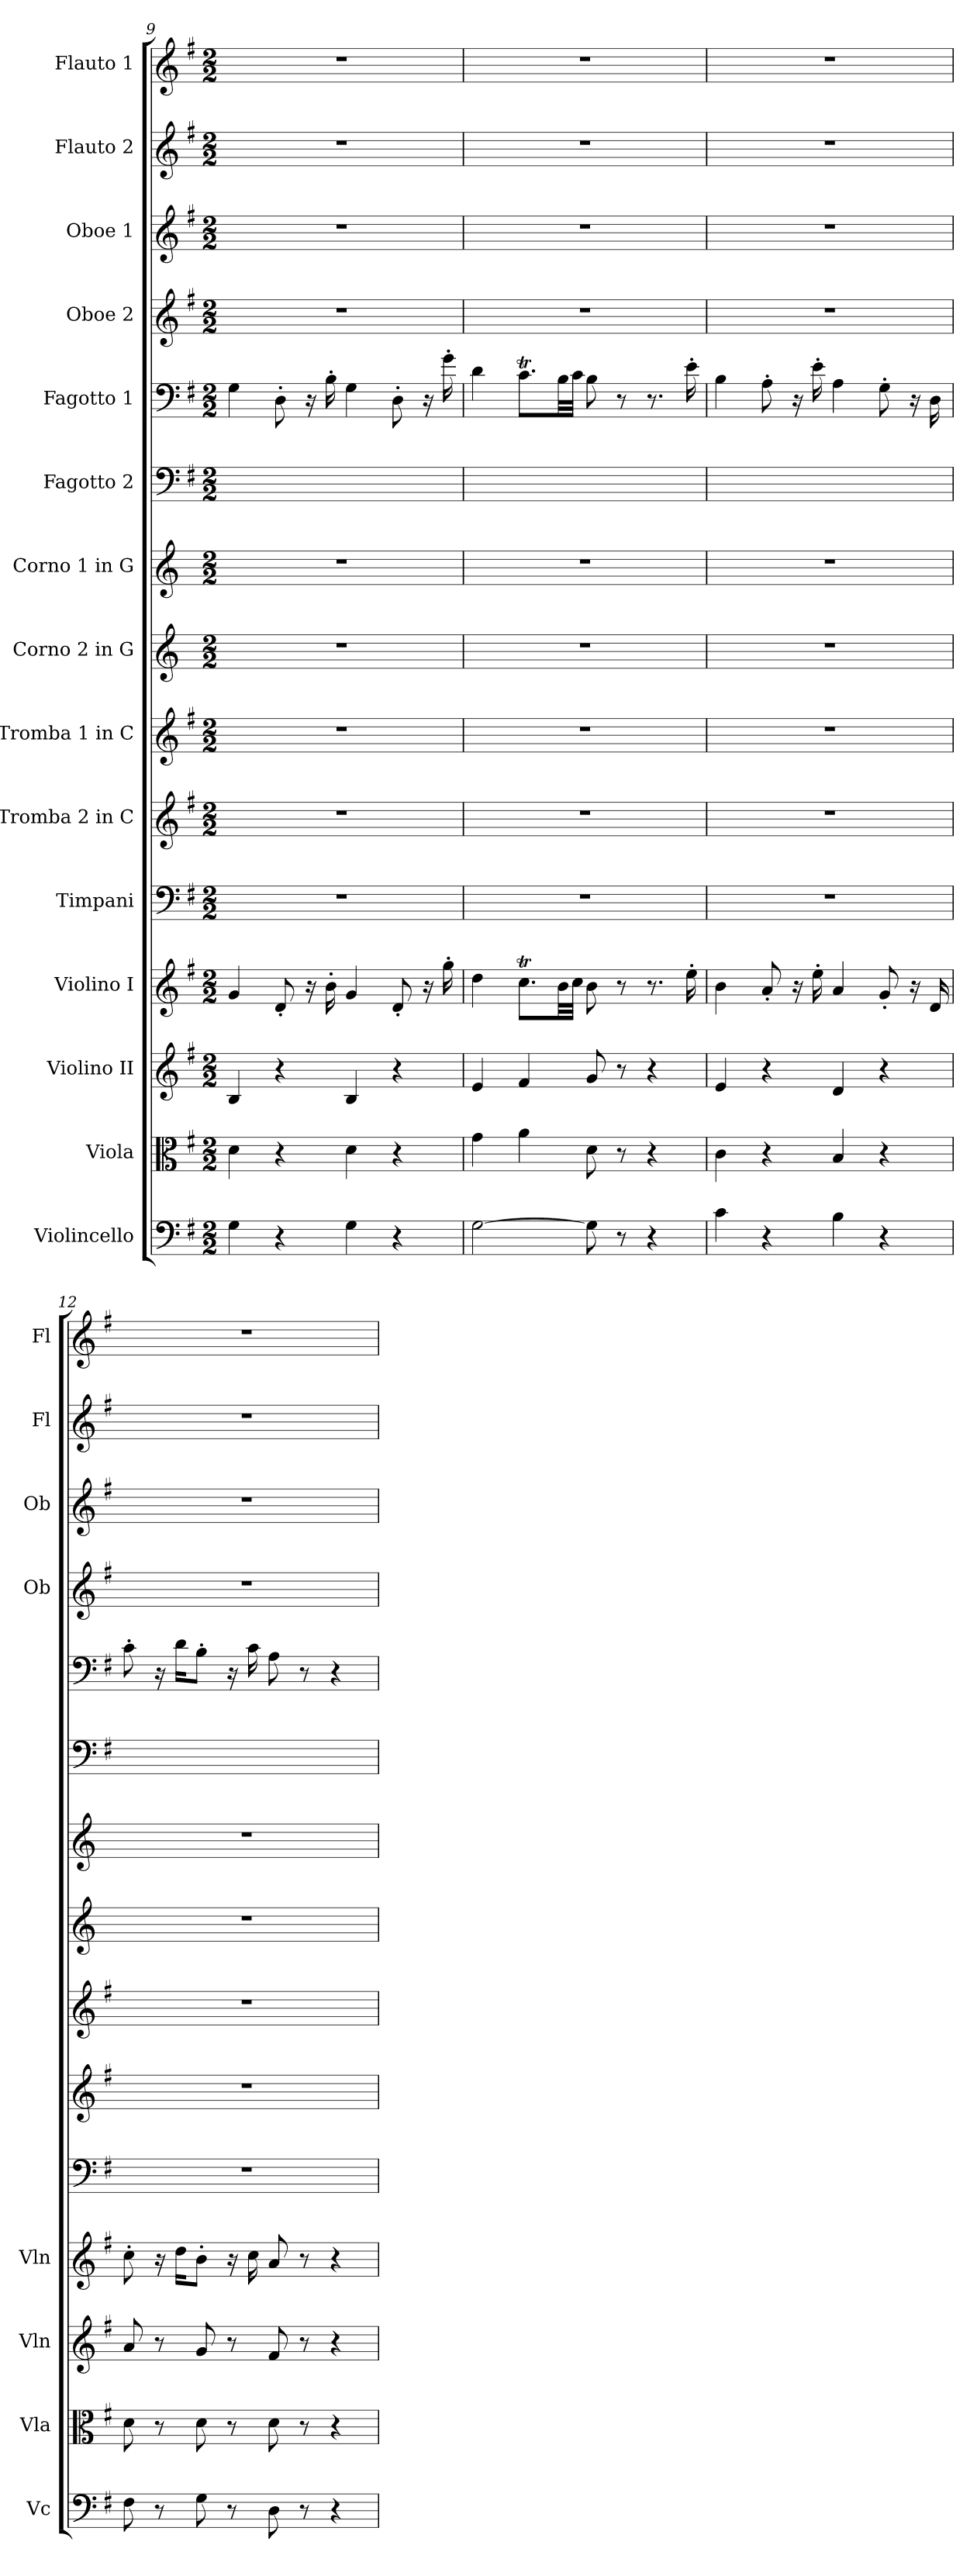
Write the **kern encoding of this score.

**kern	**kern	**kern	**kern	**kern	**kern	**kern	**kern	**kern	**kern	**kern	**kern	**kern	**kern	**kern
*part15	*part14	*part13	*part12	*part11	*part10	*part9	*part8	*part7	*part6	*part5	*part4	*part3	*part2	*part1
*staff15	*staff14	*staff13	*staff12	*staff11	*staff10	*staff9	*staff8	*staff7	*staff6	*staff5	*staff4	*staff3	*staff2	*staff1
*I"Violincello	*I"Viola	*I"Violino II	*I"Violino I	*I"Timpani	*I"Tromba 2 in C	*I"Tromba 1 in C	*I"Corno 2 in G	*I"Corno 1 in G	*I"Fagotto 2	*I"Fagotto 1	*I"Oboe 2	*I"Oboe 1	*I"Flauto 2	*I"Flauto 1
*I'Vc	*I'Vla	*I'Vln	*I'Vln	*	*	*	*	*	*	*	*I'Ob	*I'Ob	*I'Fl	*I'Fl
*clefF4	*clefC3	*clefG2	*clefG2	*clefF4	*clefG2	*clefG2	*clefG2	*clefG2	*clefF4	*clefF4	*clefG2	*clefG2	*clefG2	*clefG2
*	*	*	*	*	*ITrd1c2	*ITrd1c2	*ITrd-4c-7	*ITrd-4c-7	*	*	*	*	*	*
*k[f#]	*k[f#]	*k[f#]	*k[f#]	*k[f#]	*k[b-]	*k[b-]	*k[f#]	*k[f#]	*k[f#]	*k[f#]	*k[f#]	*k[f#]	*k[f#]	*k[f#]
*G:	*G:	*G:	*G:	*G:	*F:	*F:	*G:	*G:	*G:	*G:	*G:	*G:	*G:	*G:
*M2/2	*M2/2	*M2/2	*M2/2	*M2/2	*M2/2	*M2/2	*M2/2	*M2/2	*M2/2	*M2/2	*M2/2	*M2/2	*M2/2	*M2/2
=9	=9	=9	=9	=9	=9	=9	=9	=9	=9	=9	=9	=9	=9	=9
4G	4d	4B	4g	1r	1r	1r	1r	1r	1ryy	4G	1r	1r	1r	1r
4r	4r	4r	8d'	.	.	.	.	.	.	8D'	.	.	.	.
.	.	.	16r	.	.	.	.	.	.	16r	.	.	.	.
.	.	.	16b'	.	.	.	.	.	.	16B'	.	.	.	.
4G	4d	4B	4g	.	.	.	.	.	.	4G	.	.	.	.
4r	4r	4r	8d'	.	.	.	.	.	.	8D'	.	.	.	.
.	.	.	16r	.	.	.	.	.	.	16r	.	.	.	.
.	.	.	16gg'	.	.	.	.	.	.	16g'	.	.	.	.
=10	=10	=10	=10	=10	=10	=10	=10	=10	=10	=10	=10	=10	=10	=10
[2G	4g	4e	4dd	1r	1r	1r	1r	1r	1ryy	4d	1r	1r	1r	1r
.	4a	4f#	8.ccT\L	.	.	.	.	.	.	8.cT\L	.	.	.	.
.	.	.	32b\LL	.	.	.	.	.	.	32B\LL	.	.	.	.
.	.	.	32cc\JJJ	.	.	.	.	.	.	32c\JJJ	.	.	.	.
8G]	8d	8g	8b	.	.	.	.	.	.	8B	.	.	.	.
8r	8r	8r	8r	.	.	.	.	.	.	8r	.	.	.	.
4r	4r	4r	8.r	.	.	.	.	.	.	8.r	.	.	.	.
.	.	.	16ee'	.	.	.	.	.	.	16e'	.	.	.	.
=11	=11	=11	=11	=11	=11	=11	=11	=11	=11	=11	=11	=11	=11	=11
4c	4c	4e	4b	1r	1r	1r	1r	1r	1ryy	4B	1r	1r	1r	1r
4r	4r	4r	8a'	.	.	.	.	.	.	8A'	.	.	.	.
.	.	.	16r	.	.	.	.	.	.	16r	.	.	.	.
.	.	.	16ee'	.	.	.	.	.	.	16e'	.	.	.	.
4B	4B	4d	4a	.	.	.	.	.	.	4A	.	.	.	.
4r	4r	4r	8g'	.	.	.	.	.	.	8G'	.	.	.	.
.	.	.	16r	.	.	.	.	.	.	16r	.	.	.	.
.	.	.	16d	.	.	.	.	.	.	16D	.	.	.	.
=12	=12	=12	=12	=12	=12	=12	=12	=12	=12	=12	=12	=12	=12	=12
8F#	8d	8a	8cc'	1r	1r	1r	1r	1r	1ryy	8c'	1r	1r	1r	1r
8r	8r	8r	16r	.	.	.	.	.	.	16r	.	.	.	.
.	.	.	16dd\KL	.	.	.	.	.	.	16d\KL	.	.	.	.
8G	8d	8g	8b'\J	.	.	.	.	.	.	8B'\J	.	.	.	.
8r	8r	8r	16r	.	.	.	.	.	.	16r	.	.	.	.
.	.	.	16cc	.	.	.	.	.	.	16c	.	.	.	.
8D	8d	8f#	8a	.	.	.	.	.	.	8A	.	.	.	.
8r	8r	8r	8r	.	.	.	.	.	.	8r	.	.	.	.
4r	4r	4r	4r	.	.	.	.	.	.	4r	.	.	.	.
=	=	=	=	=	=	=	=	=	=	=	=	=	=	=
*-	*-	*-	*-	*-	*-	*-	*-	*-	*-	*-	*-	*-	*-	*-
